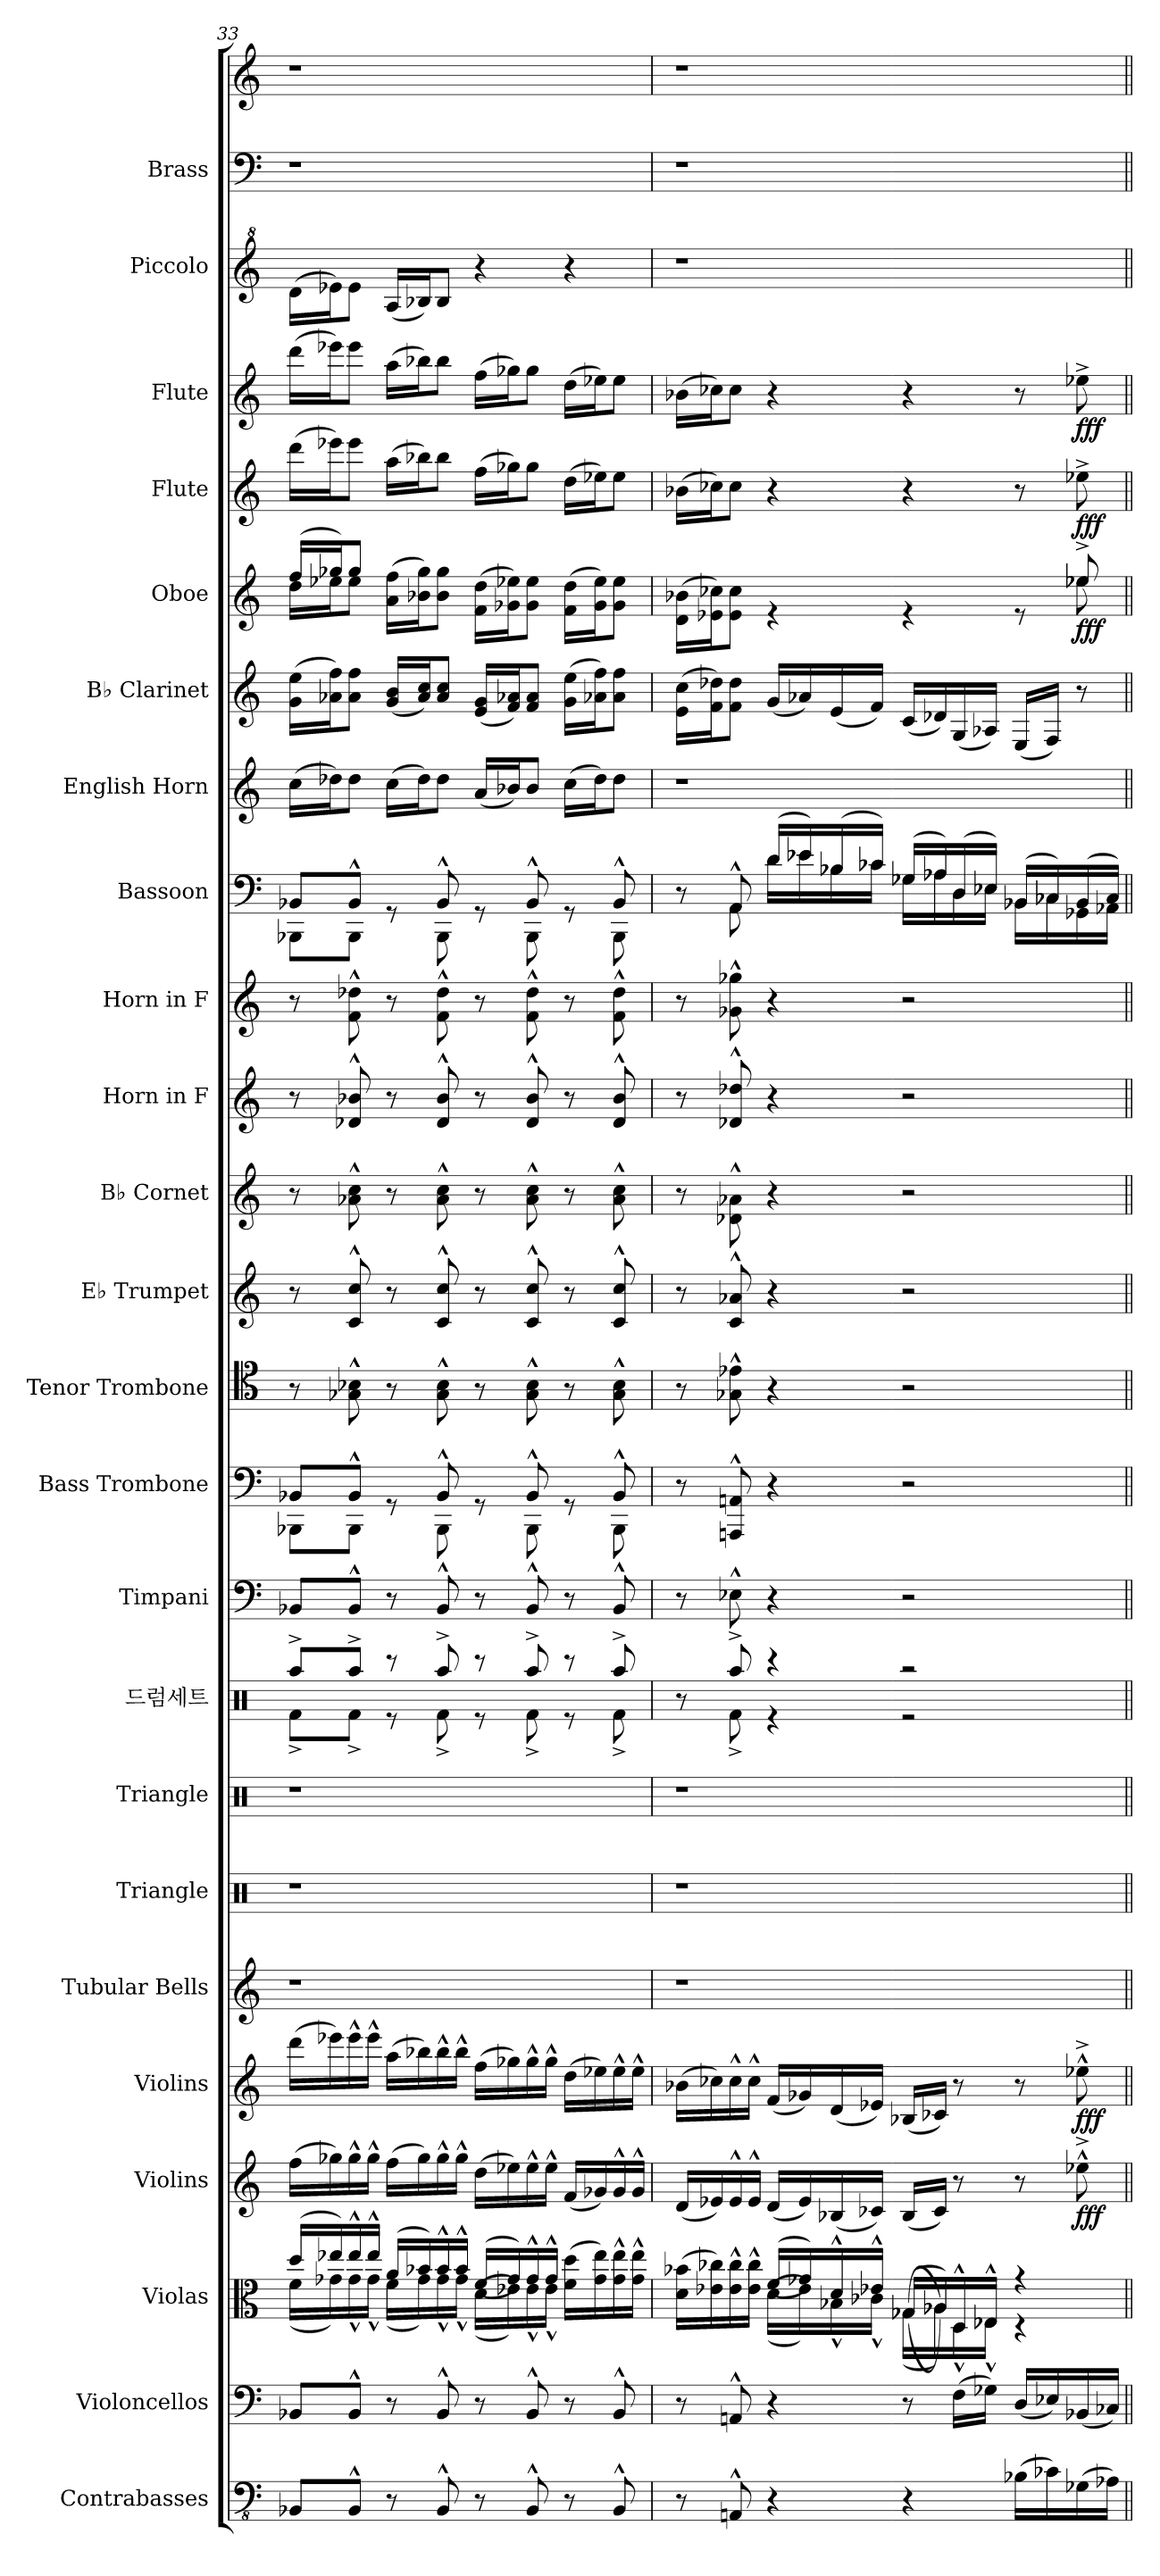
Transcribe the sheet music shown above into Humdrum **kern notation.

**kern	**kern	**kern	**kern	**dynam	**kern	**dynam	**kern	**kern	**kern	**kern	**kern	**kern	**kern	**kern	**kern	**kern	**kern	**kern	**kern	**kern	**kern	**dynam	**kern	**dynam	**kern	**dynam	**kern	**kern	**kern
*part24	*part23	*part22	*part21	*part21	*part20	*part20	*part19	*part18	*part17	*part16	*part15	*part14	*part13	*part12	*part11	*part10	*part9	*part8	*part7	*part6	*part5	*part5	*part4	*part4	*part3	*part3	*part2	*part1	*part1
*staff25	*staff24	*staff23	*staff22	*staff22	*staff21	*staff21	*staff20	*staff19	*staff18	*staff17	*staff16	*staff15	*staff14	*staff13	*staff12	*staff11	*staff10	*staff9	*staff8	*staff7	*staff6	*staff6	*staff5	*staff5	*staff4	*staff4	*staff3	*staff2	*staff1
*I"Contrabasses	*I"Violoncellos	*I"Violas	*I"Violins	*	*I"Violins	*	*I"Tubular Bells	*I"Triangle	*I"Triangle	*I"드럼세트	*I"Timpani	*I"Bass Trombone	*I"Tenor Trombone	*I"E♭ Trumpet	*I"B♭ Cornet	*I"Horn in F	*I"Horn in F	*I"Bassoon	*I"English Horn	*I"B♭ Clarinet	*I"Oboe	*	*I"Flute	*	*I"Flute	*	*I"Piccolo	*I"Brass	*
*I'Cbs.	*I'Vcs.	*I'Vlas.	*I'Vlns.	*	*I'Vlns.	*	*I'Tu. Be.	*I'Trgl.	*I'Trgl.	*	*I'Timp.	*I'B. Tbn.	*I'T. Tbn.	*I'E♭ Tpt.	*I'B♭ Cnt.	*	*	*I'Bsn.	*I'E. Hn.	*I'B♭ Cl.	*I'Ob.	*	*I'Fl.	*	*I'Fl.	*	*I'Picc.	*I'Br.	*
*clefFv4	*clefF4	*clefC3	*clefG2	*	*clefG2	*	*clefG2	*clefX	*clefX	*clefX	*clefF4	*clefF4	*clefC4	*clefG2	*clefG2	*clefG2	*clefG2	*clefF4	*clefG2	*clefG2	*clefG2	*	*clefG2	*	*clefG2	*	*clefG^2	*clefF4	*clefG2
*	*	*	*	*	*	*	*	*	*	*	*	*	*	*ITrd-2c-3	*ITrd1c2	*ITrd4c7	*ITrd4c7	*	*ITrd4c7	*ITrd1c2	*	*	*	*	*	*	*ITrd-7c-12	*	*
*k[]	*k[]	*k[]	*k[]	*	*k[]	*	*k[]	*k[]	*k[]	*k[]	*k[]	*k[]	*k[]	*k[b-e-a-]	*k[b-e-]	*k[b-]	*k[b-]	*k[]	*k[b-]	*k[b-e-]	*k[]	*	*k[]	*	*k[]	*	*k[]	*k[]	*k[]
=33	=33	=33	=33	=33	=33	=33	=33	=33	=33	=33	=33	=33	=33	=33	=33	=33	=33	=33	=33	=33	=33	=33	=33	=33	=33	=33	=33	=33	=33
*	*	*^	*	*	*	*	*	*	*	*^	*	*^	*	*	*	*	*	*^	*	*	*^	*	*	*	*	*	*	*	*
8BBB-X/L	8BB-X/L	(16dd/LL	(16f\LL	(16ff\LL	.	(16ddd\LL	.	1r	1r	1r	8Raa^/L	8Rf^\L	8BB-X/L	8BB-X/L	8BBB-X\L	8r	8r	8r	8r	8r	8BB-X/L	8BBB-X\L	(16f\LL	(16f\ 16dd\LL	(16ff/LL	16dd\LL	.	(16ddd\LL	.	(16ddd\LL	.	(16ddd\LL	1r	1r
.	.	16ee-X/)	16g-X\)	16gg-X\)	.	16eee-X\)	.	.	.	.	.	.	.	.	.	.	.	.	.	.	.	.	16g-X\J)	16g-X\ 16ee-\J)	16gg-X/J)	16ee-X\J	.	16eee-X\J)	.	16eee-X\J)	.	16eee-X\J)	.	.
8BBB-^^/J	8BB-^^/J	16ee-^^/	16g-^^\	16gg-^^\	.	16eee-^^\	.	.	.	.	8Raa^/J	8Rf^\J	8BB-^^/J	8BB-^^/J	8BBB-\J	8G-X\^^ 8B-X\^^	8e-/^^ 8ee-/^^	8g-X\^^ 8b-\^^	8G-X/^^ 8e-X/^^	8B-\^^ 8g-X\^^	8BB-^^/J	8BBB-\J	8g-\J	8g-\ 8ee-\J	8gg-/J	8ee-\J	.	8eee-\J	.	8eee-\J	.	8eee-\J	.	.
.	.	16ee-^^/JJ	16g-^^\JJ	16gg-^^\JJ	.	16eee-^^\JJ	.	.	.	.	.	.	.	.	.	.	.	.	.	.	.	.	.	.	.	.	.	.	.	.	.	.	.	.
8r	8r	(16a/LL	(16f\LL	(16ff\LL	.	(16aa\LL	.	.	.	.	8r	8r	8r	8rGG	8ryy	8r	8r	8r	8r	8r	8rGG	8ryy	(16f\LL	(16f/ 16a/LL	(16a\ 16ff\LL	2.ryy	.	(16aa\LL	.	(16aa\LL	.	(16aa/LL	.	.
.	.	16b-X/)	16g-\)	16gg-\)	.	16bb-X\)	.	.	.	.	.	.	.	.	.	.	.	.	.	.	.	.	16g-\J)	16g-/ 16b-/J)	16b-X\ 16gg-\J)	.	.	16bb-X\J)	.	16bb-X\J)	.	16bb-X/J)	.	.
8BBB-^^/	8BB-^^/	16b-^^/	16g-^^\	16gg-^^\	.	16bb-^^\	.	.	.	.	8Raa^/	8Rf^\	8BB-^^/	8BB-^^/	8BBB-\	8G-\^^ 8B-\^^	8e-/^^ 8ee-/^^	8g-\^^ 8b-\^^	8G-/^^ 8e-/^^	8B-\^^ 8g-\^^	8BB-^^/	8BBB-\	8g-\J	8g-/ 8b-/J	8b-\ 8gg-\J	.	.	8bb-\J	.	8bb-\J	.	8bb-/J	.	.
.	.	16b-^^/JJ	16g-^^\JJ	16gg-^^\JJ	.	16bb-^^\JJ	.	.	.	.	.	.	.	.	.	.	.	.	.	.	.	.	.	.	.	.	.	.	.	.	.	.	.	.
8r	8r	((16f/LL	((16d\LL	(16dd\LL	.	(16ff\LL	.	.	.	.	8r	8r	8r	8rGG	8ryy	8r	8r	8r	8r	8r	8rGG	8ryy	(16d/LL	(16d/ 16f/LL	(16f\ 16dd\LL	.	.	(16ff\LL	.	(16ff\LL	.	4r	.	.
.	.	16g-/))	16e-X\))	16ee-X\)	.	16gg-X\)	.	.	.	.	.	.	.	.	.	.	.	.	.	.	.	.	16e-X/J)	16e-/ 16g-X/J)	16g-X\ 16ee-X\J)	.	.	16gg-X\J)	.	16gg-X\J)	.	.	.	.
8BBB-^^/	8BB-^^/	16g-^^/	16e-^^\	16ee-^^\	.	16gg-^^\	.	.	.	.	8Raa^/	8Rf^\	8BB-^^/	8BB-^^/	8BBB-\	8G-\^^ 8B-\^^	8e-/^^ 8ee-/^^	8g-\^^ 8b-\^^	8G-/^^ 8e-/^^	8B-\^^ 8g-\^^	8BB-^^/	8BBB-\	8e-/J	8e-/ 8g-/J	8g-\ 8ee-\J	.	.	8gg-\J	.	8gg-\J	.	.	.	.
.	.	16g-^^/JJ	16e-^^\JJ	16ee-^^\JJ	.	16gg-^^\JJ	.	.	.	.	.	.	.	.	.	.	.	.	.	.	.	.	.	.	.	.	.	.	.	.	.	.	.	.
8r	8r	(16f\ 16dd\LL	4ryy	(16f/LL	.	(16dd\LL	.	.	.	.	8r	8r	8r	8rGG	8ryy	8r	8r	8r	8r	8r	8rGG	8ryy	(16f\LL	(16f\ 16dd\LL	(16f\ 16dd\LL	.	.	(16dd\LL	.	(16dd\LL	.	4r	.	.
.	.	16g-\ 16ee-\)	.	16g-X/)	.	16ee-X\)	.	.	.	.	.	.	.	.	.	.	.	.	.	.	.	.	16g-\J)	16g-X\ 16ee-\J)	16g-\ 16ee-\J)	.	.	16ee-X\J)	.	16ee-X\J)	.	.	.	.
8BBB-^^/	8BB-^^/	16g-\^^ 16ee-\^^	.	16g-^^/	.	16ee-^^\	.	.	.	.	8Raa^/	8Rf^\	8BB-^^/	8BB-^^/	8BBB-\	8G-\^^ 8B-\^^	8e-/^^ 8ee-/^^	8g-\^^ 8b-\^^	8G-/^^ 8e-/^^	8B-\^^ 8g-\^^	8BB-^^/	8BBB-\	8g-\J	8g-\ 8ee-\J	8g-\ 8ee-\J	.	.	8ee-\J	.	8ee-\J	.	.	.	.
.	.	16g-\^^ 16ee-\^^JJ	.	16g-^^/JJ	.	16ee-^^\JJ	.	.	.	.	.	.	.	.	.	.	.	.	.	.	.	.	.	.	.	.	.	.	.	.	.	.	.	.
*	*	*	*	*	*	*	*	*	*	*	*	*	*	*v	*v	*	*	*	*	*	*	*	*	*	*	*	*	*	*	*	*	*	*	*
=34	=34	=34	=34	=34	=34	=34	=34	=34	=34	=34	=34	=34	=34	=34	=34	=34	=34	=34	=34	=34	=34	=34	=34	=34	=34	=34	=34	=34	=34	=34	=34	=34	=34
8r	8r	(16d\ 16b-X\LL	4ryy	(16d/LL	.	(16b-X\LL	.	1r	1r	1r	8r	8ryy	8r	8r	8r	8r	8r	8r	8r	8r	8ryy	1r	(16d\ 16b-\LL	(16d\ 16b-X\LL	2..ryy	.	(16b-X\LL	.	(16b-X\LL	.	1r	1r	1r
.	.	16e-X\ 16cc-X\)	.	16e-X/)	.	16cc-X\)	.	.	.	.	.	.	.	.	.	.	.	.	.	.	.	.	16e-\ 16cc-X\J)	16e-X\ 16cc-X\J)	.	.	16cc-X\J)	.	16cc-X\J)	.	.	.	.
8AAAn^^/	8AAn^^/	16e-\^^ 16cc-\^^	.	16e-^^/	.	16cc-^^\	.	.	.	.	8Raa^/	8Rf^\	8E-X^^\	8AAAn/^^ 8AAn/^^	8G-X\^^ 8e-X\^^	8e-/^^ 8cc-X/^^	8c-X\^^ 8g-X\^^	8G-X/^^ 8g-X/^^	8c-X\^^ 8cc-X\^^	8AA^^/	8AA\	.	8e-\ 8cc-\J	8e-\ 8cc-\J	.	.	8cc-\J	.	8cc-\J	.	.	.	.
.	.	16e-\^^ 16cc-\^^JJ	.	16e-^^/JJ	.	16cc-^^\JJ	.	.	.	.	.	.	.	.	.	.	.	.	.	.	.	.	.	.	.	.	.	.	.	.	.	.	.
4r	4r	((16f/LL	((16d\LL	(16d/LL	.	(16f/LL	.	.	.	.	4r	4r	4r	4r	4r	4r	4r	4r	4r	(16d/LL	16d\LL	.	(16f/LL	4re	.	.	4r	.	4r	.	.	.	.
.	.	16g-X/))	16e-\))	16e-/)	.	16g-X/)	.	.	.	.	.	.	.	.	.	.	.	.	.	16e-X/)	16e-\	.	16g-X/)	.	.	.	.	.	.	.	.	.	.
.	.	16d^^/	16B-X^^\	(16B-X/	.	(16d/	.	.	.	.	.	.	.	.	.	.	.	.	.	(16B-X/	16B-\	.	(16d/	.	.	.	.	.	.	.	.	.	.
.	.	16e-X^^/JJ	16c-X^^\JJ	16c-X/JJ)	.	16e-X/JJ)	.	.	.	.	.	.	.	.	.	.	.	.	.	16c-X/JJ)	16c-\JJ	.	16e-/JJ)	.	.	.	.	.	.	.	.	.	.
4r	8r	((16G-X/LL	((16G-\LL	(16B-/LL	.	(16B-X/LL	.	.	.	.	2r	2r	2r	2r	2r	2r	2r	2r	2r	(16G-X/LL	16G-\LL	.	(16B-/LL	4re	.	.	4r	.	4r	.	.	.	.
.	.	16A-X/))	16A-\))	16c-/JJ)	.	16c-X/JJ)	.	.	.	.	.	.	.	.	.	.	.	.	.	16A-X/)	16A-\	.	16c-X/)	.	.	.	.	.	.	.	.	.	.
.	(16F\LL	16D^^/	16D^^\	8r	.	8r	.	.	.	.	.	.	.	.	.	.	.	.	.	(16D/	16D\	.	(16F/	.	.	.	.	.	.	.	.	.	.
.	16G-X\JJ)	16E-X^^/JJ	16E-^^\JJ	.	.	.	.	.	.	.	.	.	.	.	.	.	.	.	.	16E-X/JJ)	16E-\JJ	.	16G-X/JJ)	.	.	.	.	.	.	.	.	.	.
(16BB-X\LL	(16D/LL	4r	4r	8r	.	8r	.	.	.	.	.	.	.	.	.	.	.	.	.	(16BB-X/LL	16BB-\LL	.	(16D/LL	8re	.	.	8r	.	8r	.	.	.	.
16C-X\)	16E-X/)	.	.	.	.	.	.	.	.	.	.	.	.	.	.	.	.	.	.	16C-X/)	16C-\	.	16E-/JJ)	.	.	.	.	.	.	.	.	.	.
!	!	!	!	!	!LO:DY:b	!	!LO:DY:b	!	!	!	!	!	!	!	!	!	!	!	!	!	!	!	!	!	!	!LO:DY:b	!	!LO:DY:b	!	!LO:DY:b	!	!	!
(16GG-X\	(16BB-X/	.	.	8ee-X^^^\	fff	8ee-X^^^\	fff	.	.	.	.	.	.	.	.	.	.	.	.	(16BB-/	16GG-X\	.	8r	8ee-X^/	8ee-\	fff	8ee-X^\	fff	8ee-X^\	fff	.	.	.
16AA-X\JJ)	16C-X/JJ)	.	.	.	.	.	.	.	.	.	.	.	.	.	.	.	.	.	.	16C-/JJ)	16AA-X\JJ	.	.	.	.	.	.	.	.	.	.	.	.
*	*	*v	*v	*	*	*	*	*	*	*	*v	*v	*	*	*	*	*	*	*	*v	*v	*	*	*v	*v	*	*	*	*	*	*	*	*
=||	=||	=||	=||	=||	=||	=||	=||	=||	=||	=||	=||	=||	=||	=||	=||	=||	=||	=||	=||	=||	=||	=||	=||	=||	=||	=||	=||	=||	=||
*-	*-	*-	*-	*-	*-	*-	*-	*-	*-	*-	*-	*-	*-	*-	*-	*-	*-	*-	*-	*-	*-	*-	*-	*-	*-	*-	*-	*-	*-
